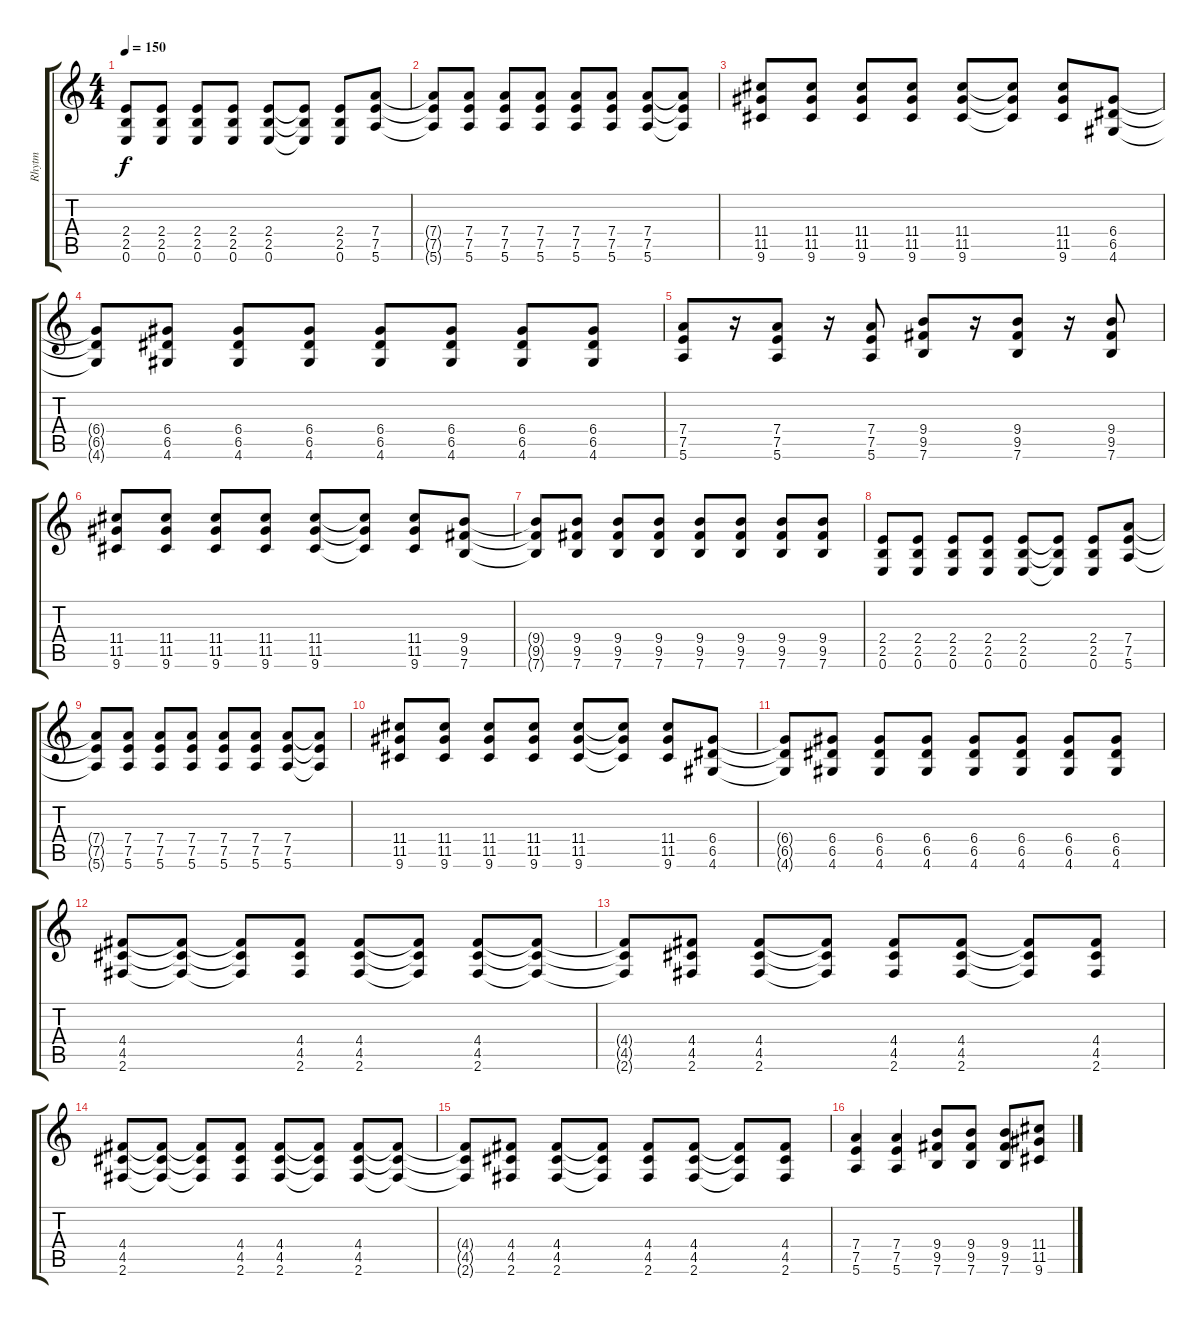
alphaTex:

\track ("Rhytm" "Rhytm") {instrument distortionguitar}
\staff {score tabs}
\tuning (E4 B3 G3 D3 A2 E2) {hide}
\ts (4 4)
\tempo 150
\clef g2
\ks c
(2.4 2.5 0.6).8{dy f} (2.4 2.5 0.6).8 (2.4 2.5 0.6).8 (2.4 2.5 0.6).8 (2.4 2.5 0.6).8 (2.4{t} 2.5{t} 0.6{t}).8 (2.4 2.5 0.6).8 (7.4 7.5 5.6).8 |
(7.4{t} 7.5{t} 5.6{t}).8 (7.4 7.5 5.6).8 (7.4 7.5 5.6).8 (7.4 7.5 5.6).8 (7.4 7.5 5.6).8 (7.4 7.5 5.6).8 (7.4 7.5 5.6).8 (7.4{t} 7.5{t} 5.6{t}).8 |
(11.4 11.5 9.6).8 (11.4 11.5 9.6).8 (11.4 11.5 9.6).8 (11.4 11.5 9.6).8 (11.4 11.5 9.6).8 (11.4{t} 11.5{t} 9.6{t}).8 (11.4 11.5 9.6).8 (6.4 6.5 4.6).8 |
(6.4{t} 6.5{t} 4.6{t}).8 (6.4 6.5 4.6).8 (6.4 6.5 4.6).8 (6.4 6.5 4.6).8 (6.4 6.5 4.6).8 (6.4 6.5 4.6).8 (6.4 6.5 4.6).8 (6.4 6.5 4.6).8 |
(7.4 7.5 5.6).8 r.16 (7.4 7.5 5.6).8 r.16 (7.4 7.5 5.6).8 (9.4 9.5 7.6).8 r.16 (9.4 9.5 7.6).8 r.16 (9.4 9.5 7.6).8 |
(11.4 11.5 9.6).8 (11.4 11.5 9.6).8 (11.4 11.5 9.6).8 (11.4 11.5 9.6).8 (11.4 11.5 9.6).8 (11.4{t} 11.5{t} 9.6{t}).8 (11.4 11.5 9.6).8 (9.4 9.5 7.6).8 |
(9.4{t} 9.5{t} 7.6{t}).8 (9.4 9.5 7.6).8 (9.4 9.5 7.6).8 (9.4 9.5 7.6).8 (9.4 9.5 7.6).8 (9.4 9.5 7.6).8 (9.4 9.5 7.6).8 (9.4 9.5 7.6).8 |
(2.4 2.5 0.6).8 (2.4 2.5 0.6).8 (2.4 2.5 0.6).8 (2.4 2.5 0.6).8 (2.4 2.5 0.6).8 (2.4{t} 2.5{t} 0.6{t}).8 (2.4 2.5 0.6).8 (7.4 7.5 5.6).8 |
(7.4{t} 7.5{t} 5.6{t}).8 (7.4 7.5 5.6).8 (7.4 7.5 5.6).8 (7.4 7.5 5.6).8 (7.4 7.5 5.6).8 (7.4 7.5 5.6).8 (7.4 7.5 5.6).8 (7.4{t} 7.5{t} 5.6{t}).8 |
(11.4 11.5 9.6).8 (11.4 11.5 9.6).8 (11.4 11.5 9.6).8 (11.4 11.5 9.6).8 (11.4 11.5 9.6).8 (11.4{t} 11.5{t} 9.6{t}).8 (11.4 11.5 9.6).8 (6.4 6.5 4.6).8 |
(6.4{t} 6.5{t} 4.6{t}).8 (6.4 6.5 4.6).8 (6.4 6.5 4.6).8 (6.4 6.5 4.6).8 (6.4 6.5 4.6).8 (6.4 6.5 4.6).8 (6.4 6.5 4.6).8 (6.4 6.5 4.6).8 |
(4.4 4.5 2.6).8 (4.4{t} 4.5{t} 2.6{t}).8 (4.4{t} 4.5{t} 2.6{t}).8 (4.4 4.5 2.6).8 (4.4 4.5 2.6).8 (4.4{t} 4.5{t} 2.6{t}).8 (4.4 4.5 2.6).8 (4.4{t} 4.5{t} 2.6{t}).8 |
(4.4{t} 4.5{t} 2.6{t}).8 (4.4 4.5 2.6).8 (4.4 4.5 2.6).8 (4.4{t} 4.5{t} 2.6{t}).8 (4.4 4.5 2.6).8 (4.4 4.5 2.6).8 (4.4{t} 4.5{t} 2.6{t}).8 (4.4 4.5 2.6).8 |
(4.4 4.5 2.6).8 (4.4{t} 4.5{t} 2.6{t}).8 (4.4{t} 4.5{t} 2.6{t}).8 (4.4 4.5 2.6).8 (4.4 4.5 2.6).8 (4.4{t} 4.5{t} 2.6{t}).8 (4.4 4.5 2.6).8 (4.4{t} 4.5{t} 2.6{t}).8 |
(4.4{t} 4.5{t} 2.6{t}).8 (4.4 4.5 2.6).8 (4.4 4.5 2.6).8 (4.4{t} 4.5{t} 2.6{t}).8 (4.4 4.5 2.6).8 (4.4 4.5 2.6).8 (4.4{t} 4.5{t} 2.6{t}).8 (4.4 4.5 2.6).8 |
(7.4 7.5 5.6).4 (7.4 7.5 5.6).4 (9.4 9.5 7.6).8 (9.4 9.5 7.6).8 (9.4 9.5 7.6).8 (11.4 11.5 9.6).8
